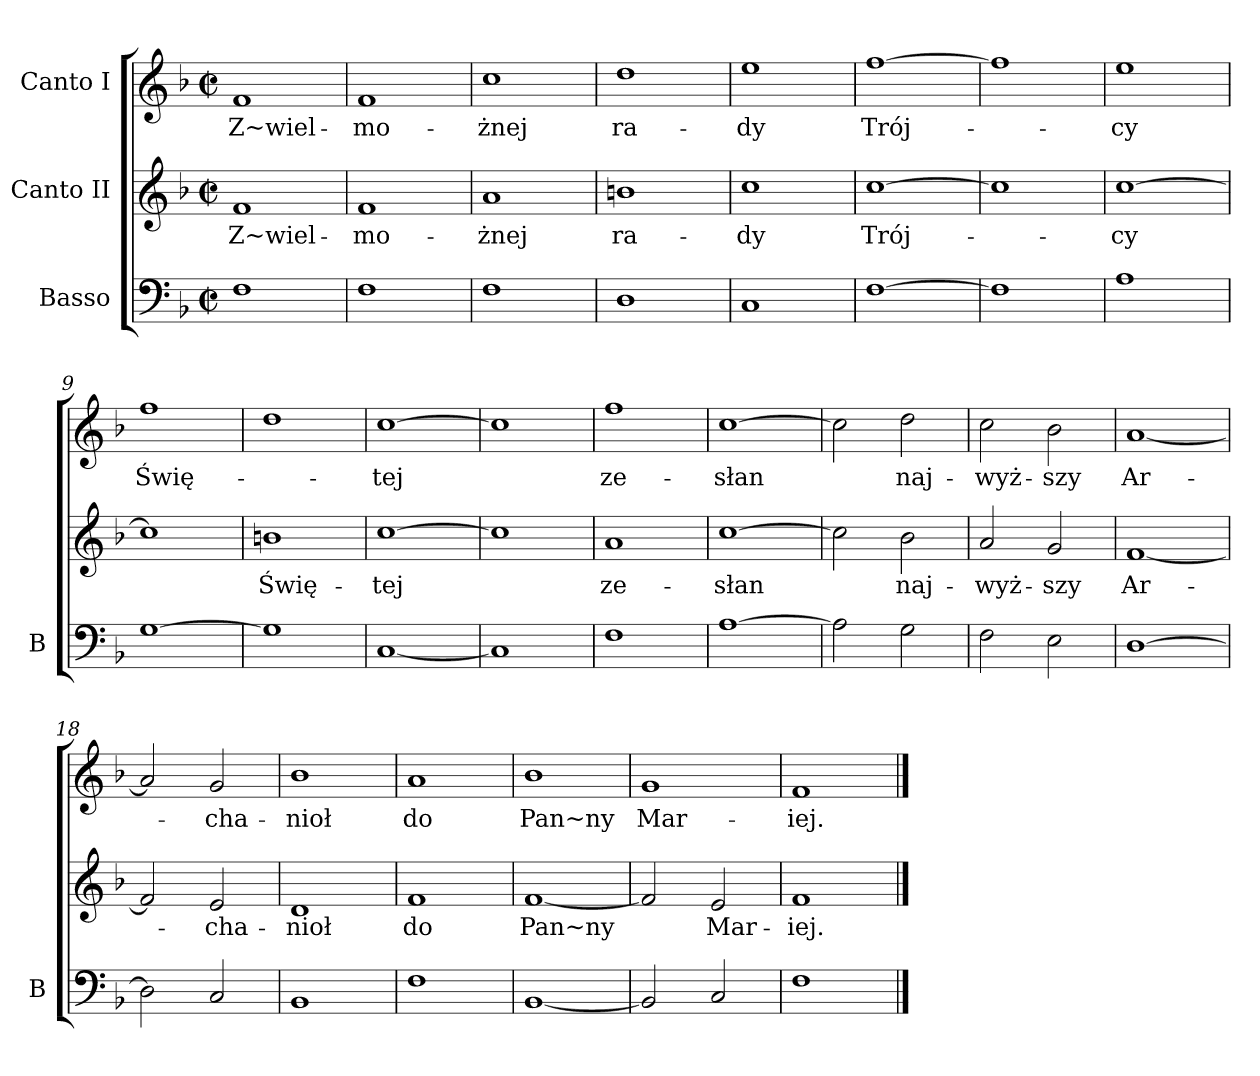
**kern	**kern	**text	**kern	**text
*part3	*part2	*part2	*part1	*part1
*staff3	*staff2	*staff2	*staff1	*staff1
*I"Basso	*I"Canto II	*	*I"Canto I	*
*I'B	*	*	*	*
*clefF4	*clefG2	*	*clefG2	*
*k[b-]	*k[b-]	*	*k[b-]	*
*M2/2	*M2/2	*	*M2/2	*
*met(c|)	*met(c|)	*	*met(c|)	*
=1	=1	=1	=1	=1
1F	1f	Z~wiel-	1f	Z~wiel-
=2	=2	=2	=2	=2
1F	1f	-mo-	1f	-mo-
=3	=3	=3	=3	=3
1F	1a	-żnej	1cc	-żnej
=4	=4	=4	=4	=4
1D	1bn	ra-	1dd	ra-
=5	=5	=5	=5	=5
1C	1cc	-dy	1ee	-dy
=6	=6	=6	=6	=6
[1F	[1cc	Trój-	[1ff	Trój-
=7	=7	=7	=7	=7
1F]	1cc]	.	1ff]	.
=8	=8	=8	=8	=8
1A	[1cc	-cy	1ee	-cy
=9	=9	=9	=9	=9
[1G	1cc]	.	1ff	Świę-
=10	=10	=10	=10	=10
1G]	1bn	Świę-	1dd	.
=11	=11	=11	=11	=11
[1C	[1cc	-tej	[1cc	-tej
=12	=12	=12	=12	=12
1C]	1cc]	.	1cc]	.
=13	=13	=13	=13	=13
1F	1a	ze-	1ff	ze-
=14	=14	=14	=14	=14
[1A	[1cc	-słan	[1cc	-słan
=15	=15	=15	=15	=15
2A]	2cc]	.	2cc]	.
2G	2b-	naj-	2dd	naj-
=16	=16	=16	=16	=16
2F	2a	-wyż-	2cc	-wyż-
2E	2g	-szy	2b-	-szy
=17	=17	=17	=17	=17
[1D	[1f	Ar-	[1a	Ar-
=18	=18	=18	=18	=18
2D]	2f]	.	2a]	.
2C	2e	-cha-	2g	-cha-
=19	=19	=19	=19	=19
1BB-	1d	-nioł	1b-	-nioł
=20	=20	=20	=20	=20
1F	1f	do	1a	do
=21	=21	=21	=21	=21
[1BB-	[1f	Pan~ny	1b-	Pan~ny
=22	=22	=22	=22	=22
2BB-]	2f]	.	1g	Mar-
2C	2e	Mar-	.	.
=23	=23	=23	=23	=23
1F	1f	-iej.	1f	-iej.
==	==	==	==	==
*-	*-	*-	*-	*-
